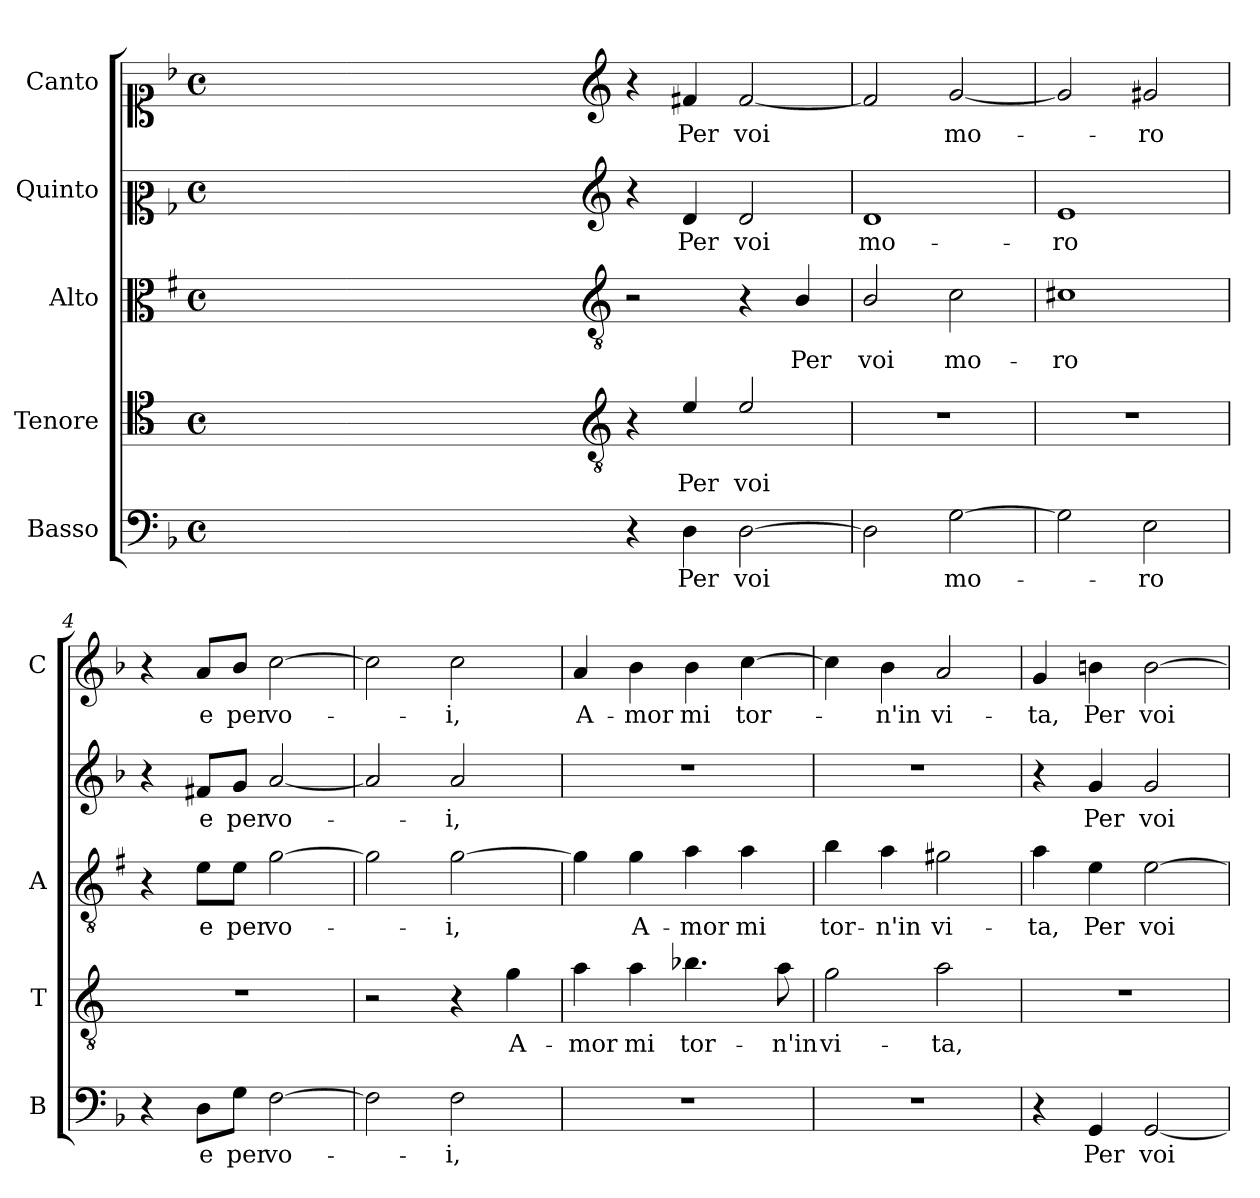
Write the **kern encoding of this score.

**kern	**text	**kern	**text	**kern	**text	**kern	**text	**kern	**text
*part5	*part5	*part4	*part4	*part3	*part3	*part2	*part2	*part1	*part1
*staff5	*staff5	*staff4	*staff4	*staff3	*staff3	*staff2	*staff2	*staff1	*staff1
*I"Basso	*	*I"Tenore	*	*I"Alto	*	*I"Quinto	*	*I"Canto	*
*I'B	*	*I'T	*	*I'A	*	*	*	*I'C	*
*clefF4	*	*clefC4	*	*clefC3	*	*clefC2	*	*clefC1	*
*	*	*ITrd4c7	*	*ITrd1c2	*	*	*	*	*
*k[b-]	*	*k[b-]	*	*k[b-]	*	*k[b-]	*	*k[b-]	*
*F:	*	*F:	*	*F:	*	*F:	*	*F:	*
*M4/4	*	*M4/4	*	*M4/4	*	*M4/4	*	*M4/4	*
*met(c)	*	*met(c)	*	*met(c)	*	*met(c)	*	*met(c)	*
=	=	=	=	=	=	=	=	=	=
1ryy	.	1ryy	.	1ryy	.	1ryy	.	1ryy	.
=1X-	=1X-	=1X-	=1X-	=1X-	=1X-	=1X-	=1X-	=1X-	=1X-
4ryy	.	4ryy	.	4ryy	.	4ryy	.	4ryy	.
4ryy	.	4ryy	.	4ryy	.	4ryy	.	4ryy	.
4ryy	.	4ryy	.	4ryy	.	4ryy	.	4ryy	.
4ryy	.	4ryy	.	4ryy	.	4ryy	.	4ryy	.
=1-	=1-	=1-	=1-	=1-	=1-	=1-	=1-	=1-	=1-
*	*	*clefGv2	*	*clefGv2	*	*clefG2	*	*clefG2	*
4r	.	4r	.	2r	.	4r	.	4r	.
!	!LO:LY:b	!	!LO:LY:b	!	!	!	!LO:LY:b	!	!LO:LY:b
4D\	Per	4A/	Per	.	.	4d/	Per	4f#X/	Per
!	!LO:LY:b	!	!LO:LY:b	!	!	!	!LO:LY:b	!	!LO:LY:b
[2D\	voi	2A/	voi	4r	.	2d/	voi	[2f#/	voi
!	!	!	!	!	!LO:LY:b	!	!	!	!
.	.	.	.	4A/	Per	.	.	.	.
=2	=2	=2	=2	=2	=2	=2	=2	=2	=2
!	!	!	!	!	!LO:LY:b	!	!LO:LY:b	!	!
2D\]	.	1r	.	2A/	voi	1d	mo-	2f#/]	.
!	!LO:LY:b	!	!	!	!LO:LY:b	!	!	!	!LO:LY:b
[2G\	mo-	.	.	2B-\	mo-	.	.	[2g/	mo-
=3	=3	=3	=3	=3	=3	=3	=3	=3	=3
!	!	!	!	!	!LO:LY:b	!	!LO:LY:b	!	!
2G\]	.	1r	.	1Bn	-ro	1e	-ro	2g/]	.
!	!LO:LY:b	!	!	!	!	!	!	!	!LO:LY:b
2E\	-ro	.	.	.	.	.	.	2g#X/	-ro
=4	=4	=4	=4	=4	=4	=4	=4	=4	=4
4r	.	1r	.	4r	.	4r	.	4r	.
!	!LO:LY:b	!	!	!	!LO:LY:b	!	!LO:LY:b	!	!LO:LY:b
8D\L	e	.	.	8d\L	e	8f#X/L	e	8a/L	e
!	!LO:LY:b	!	!	!	!LO:LY:b	!	!LO:LY:b	!	!LO:LY:b
8G\J	per	.	.	8d\J	per	8g/J	per	8b-/J	per
!	!LO:LY:b	!	!	!	!LO:LY:b	!	!LO:LY:b	!	!LO:LY:b
[2F\	vo-	.	.	[2f\	vo-	[2a/	vo-	[2cc\	vo-
=5	=5	=5	=5	=5	=5	=5	=5	=5	=5
2F\]	.	2r	.	2f\]	.	2a/]	.	2cc\]	.
!	!LO:LY:b	!	!	!	!LO:LY:b	!	!LO:LY:b	!	!LO:LY:b
2F\	-i,	4r	.	[2f\	-i,	2a/	-i,	2cc\	-i,
!	!	!	!LO:LY:b	!	!	!	!	!	!
.	.	4c\	A-	.	.	.	.	.	.
=6	=6	=6	=6	=6	=6	=6	=6	=6	=6
!	!	!	!LO:LY:b	!	!	!	!	!	!LO:LY:b
1r	.	4d\	-mor	4f\]	.	1r	.	4a/	A-
!	!	!	!LO:LY:b	!	!LO:LY:b	!	!	!	!LO:LY:b
.	.	4d\	mi	4f\	A-	.	.	4b-\	-mor
!	!	!	!LO:LY:b	!	!LO:LY:b	!	!	!	!LO:LY:b
.	.	4.e-X\	tor-	4g\	-mor	.	.	4b-\	mi
!	!	!	!	!	!LO:LY:b	!	!	!	!LO:LY:b
.	.	.	.	4g\	mi	.	.	[4cc\	tor-
!	!	!	!LO:LY:b	!	!	!	!	!	!
.	.	8d\	-n'in	.	.	.	.	.	.
!!LO:LB:g=z
=7	=7	=7	=7	=7	=7	=7	=7	=7	=7
!	!	!	!LO:LY:b	!	!LO:LY:b	!	!	!	!
1r	.	2c\	vi-	4a\	tor-	1r	.	4cc\]	.
!	!	!	!	!	!LO:LY:b	!	!	!	!LO:LY:b
.	.	.	.	4g\	-n'in	.	.	4b-\	-n'in
!	!	!	!LO:LY:b	!	!LO:LY:b	!	!	!	!LO:LY:b
.	.	2d\	-ta,	2f#X\	vi-	.	.	2a/	vi-
=8	=8	=8	=8	=8	=8	=8	=8	=8	=8
!	!	!	!	!	!LO:LY:b	!	!	!	!LO:LY:b
4r	.	1r	.	4g\	-ta,	4r	.	4g/	-ta,
!	!LO:LY:b	!	!	!	!LO:LY:b	!	!LO:LY:b	!	!LO:LY:b
4GG/	Per	.	.	4d\	Per	4g/	Per	4bn\	Per
!	!LO:LY:b	!	!	!	!LO:LY:b	!	!LO:LY:b	!	!LO:LY:b
[2GG/	voi	.	.	[2d\	voi	2g/	voi	[2b\	voi
=	=	=	=	=	=	=	=	=	=
*-	*-	*-	*-	*-	*-	*-	*-	*-	*-
